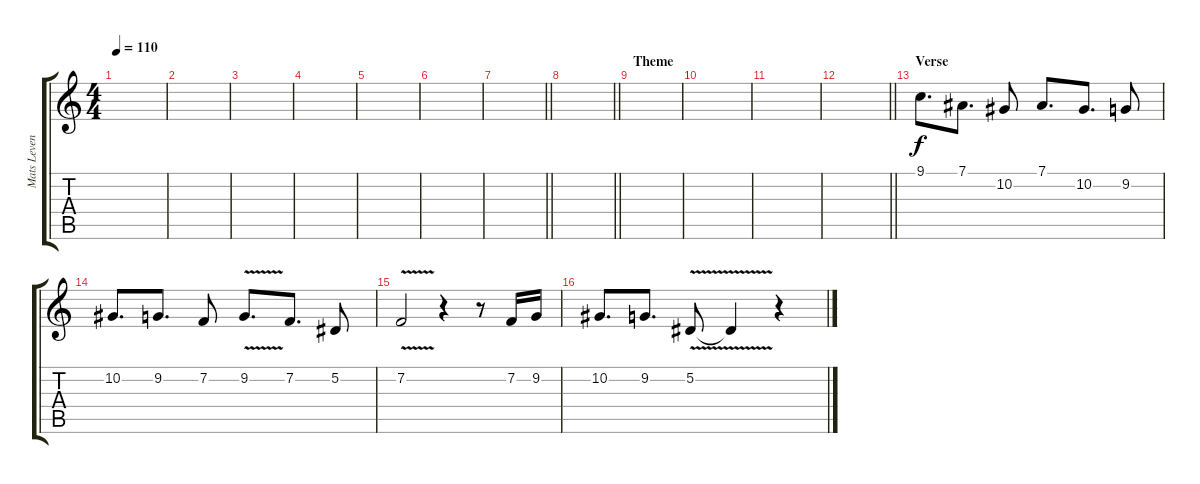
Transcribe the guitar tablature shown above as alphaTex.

\track ("Mats Leven" "Mats Leven") {instrument lead2sawtooth}
\staff {score tabs}
\tuning (Eb4 Bb3 Gb3 Db3 Ab2 Eb2) {hide}
\ts (4 4)
\tempo 110
\clef g2
\ks c
|
|
|
|
|
|
\barLineRight lightlight
|
\barLineRight lightlight
|
\section ("" "Theme")
|
|
|
\barLineRight lightlight
|
\section ("" "Verse")
9.1.8{d} 7.1.8{d} 10.2.8 7.1.8{d} 10.2.8{d} 9.2.8 |
10.2.8{d} 9.2.8{d} 7.2.8 9.2{v}.8{d} 7.2.8{d} 5.2.8 |
7.2{v}.2 r.4 r.8 7.2.16 9.2.16 |
10.2.8{d} 9.2.8{d} 5.2{v}.8 5.2{t}.4 r.4
